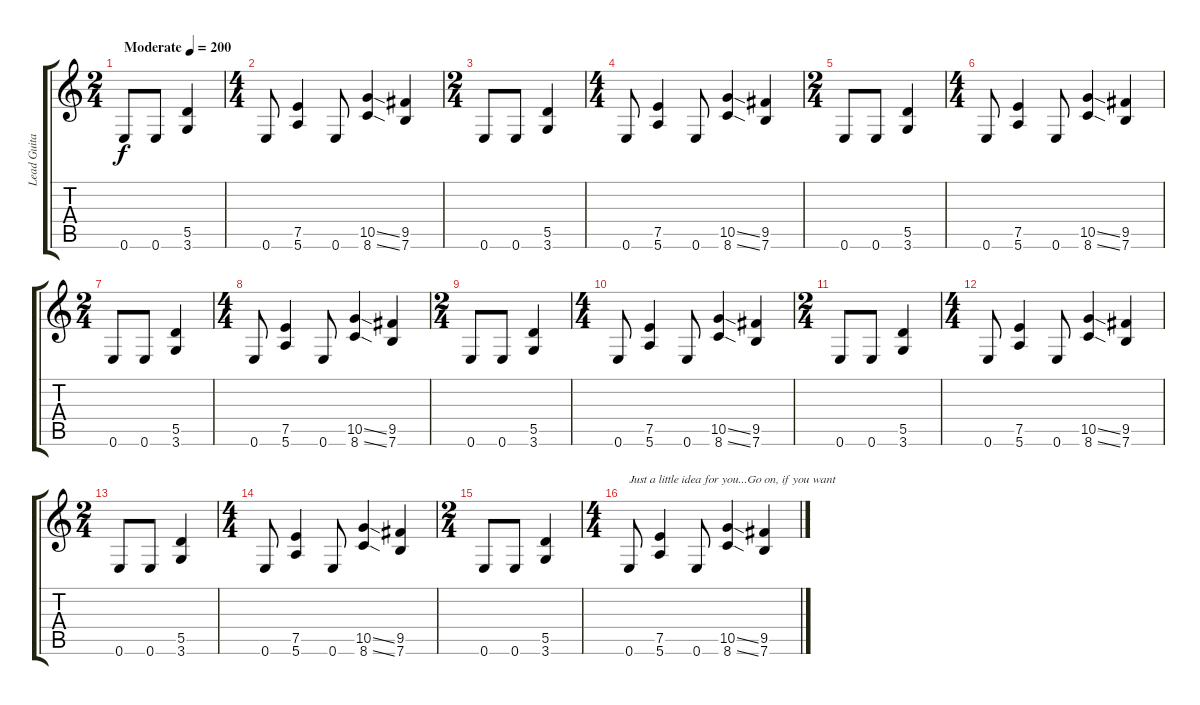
\track ("Lead Guitar" "Lead Guita") {instrument distortionguitar}
\staff {score tabs}
\tuning (E4 B3 G3 D3 A2 E2) {hide}
\ts (2 4)
\tempo (200 "Moderate")
\clef g2
\ks c
0.6.8{dy f instrument distortionguitar} 0.6.8 (5.5 3.6).4 |
\ts (4 4)
0.6.8 (7.5 5.6).4 0.6.8 (10.5{ss} 8.6{ss}).4 (9.5 7.6).4 |
\ts (2 4)
0.6.8 0.6.8 (5.5 3.6).4 |
\ts (4 4)
0.6.8 (7.5 5.6).4 0.6.8 (10.5{ss} 8.6{ss}).4 (9.5 7.6).4 |
\ts (2 4)
0.6.8 0.6.8 (5.5 3.6).4 |
\ts (4 4)
0.6.8 (7.5 5.6).4 0.6.8 (10.5{ss} 8.6{ss}).4 (9.5 7.6).4 |
\ts (2 4)
0.6.8 0.6.8 (5.5 3.6).4 |
\ts (4 4)
0.6.8 (7.5 5.6).4 0.6.8 (10.5{ss} 8.6{ss}).4 (9.5 7.6).4 |
\ts (2 4)
0.6.8 0.6.8 (5.5 3.6).4 |
\ts (4 4)
0.6.8 (7.5 5.6).4 0.6.8 (10.5{ss} 8.6{ss}).4 (9.5 7.6).4 |
\ts (2 4)
0.6.8 0.6.8 (5.5 3.6).4 |
\ts (4 4)
0.6.8 (7.5 5.6).4 0.6.8 (10.5{ss} 8.6{ss}).4 (9.5 7.6).4 |
\ts (2 4)
0.6.8 0.6.8 (5.5 3.6).4 |
\ts (4 4)
0.6.8 (7.5 5.6).4 0.6.8 (10.5{ss} 8.6{ss}).4 (9.5 7.6).4 |
\ts (2 4)
0.6.8 0.6.8 (5.5 3.6).4 |
\ts (4 4)
0.6.8{txt "Just a little idea for you...Go on, if you want"} (7.5 5.6).4 0.6.8 (10.5{ss} 8.6{ss}).4 (9.5 7.6).4
